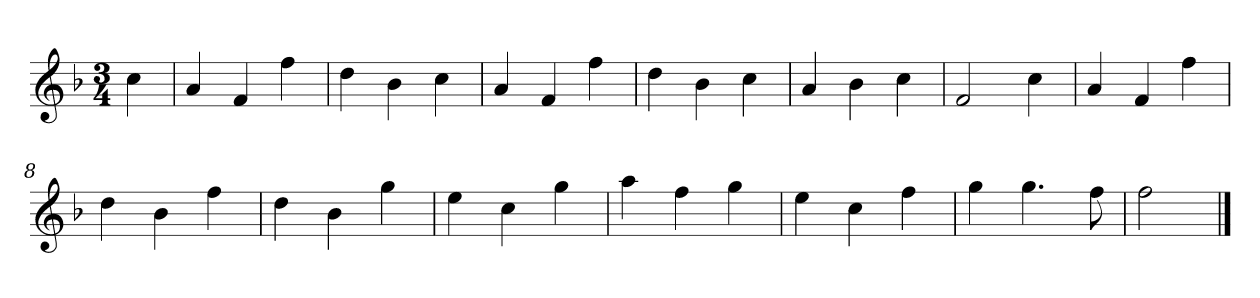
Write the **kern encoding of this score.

**kern
*part1
*staff1
*k[b-]
*M3/4
*MM120
=
4cc
=1
4a
4f
4ff
=2
4dd
4b-
4cc
=3
4a
4f
4ff
=4
4dd
4b-
4cc
=5
4a
4b-
4cc
=6
2f
4cc
=7
4a
4f
4ff
=8
4dd
4b-
4ff
=9
4dd
4b-
4gg
=10
4ee
4cc
4gg
=11
4aa
4ff
4gg
=12
4ee
4cc
4ff
=13
4gg
4.gg
8ff
=14
2ff
==
*-
